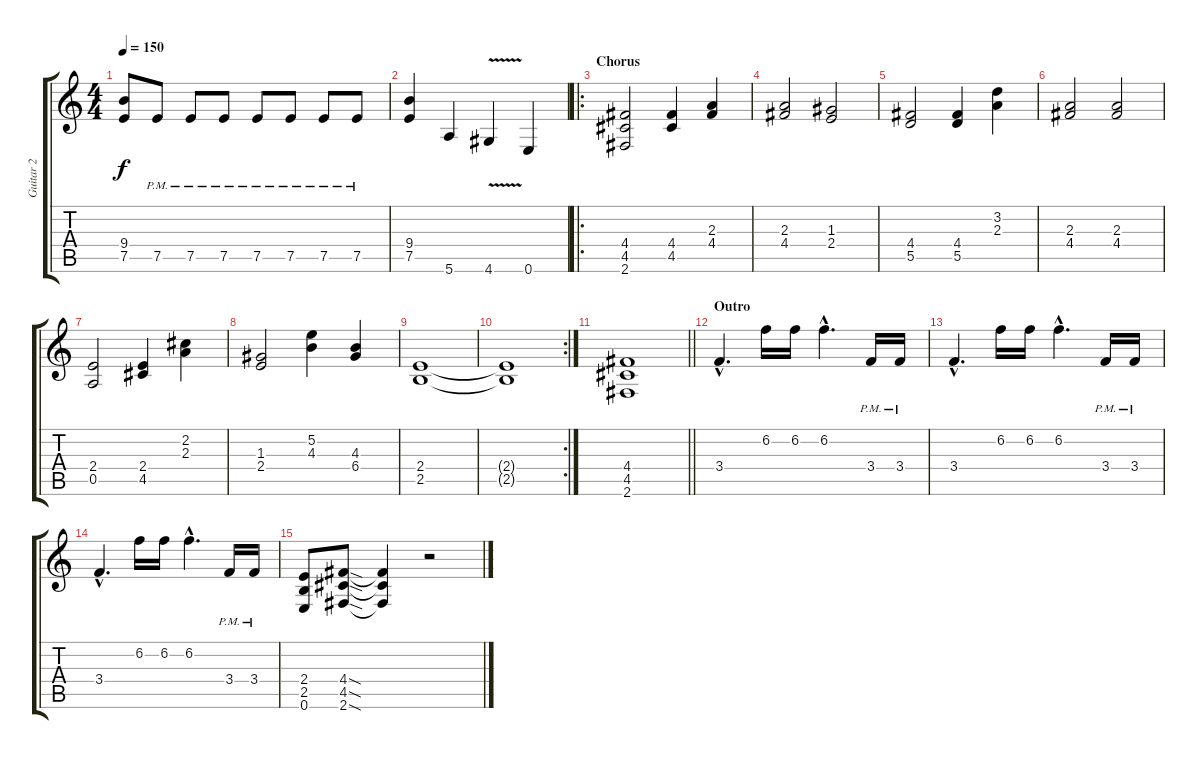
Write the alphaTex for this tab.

\track ("Guitar 2" "Guitar 2") {instrument overdrivenguitar}
\staff {score tabs}
\tuning (E4 B3 G3 D3 A2 E2) {hide}
\ts (4 4)
\tempo 150
\clef g2
\ks c
(9.4 7.5).8{dy f} 7.5{pm}.8 7.5{pm}.8 7.5{pm}.8 7.5{pm}.8 7.5{pm}.8 7.5{pm}.8 7.5{pm}.8 |
(9.4 7.5).4 5.6.4 4.6{v}.4 0.6.4 |
\ro
\section ("" "Chorus")
(4.4 4.5 2.6).2 (4.4 4.5).4 (2.3 4.4).4 |
(2.3 4.4).2 (1.3 2.4).2 |
(4.4 5.5).2 (4.4 5.5).4 (3.2 2.3).4 |
(2.3 4.4).2 (2.3 4.4).2 |
(2.4 0.5).2 (2.4 4.5).4 (2.2 2.3).4 |
(1.3 2.4).2 (5.2 4.3).4 (4.3 6.4).4 |
(2.4 2.5).1 |
\rc 2
(2.4{t} 2.5{t}).1 |
\barLineRight lightlight
(4.4 4.5 2.6).1 |
\section ("" "Outro")
3.4{hac}.4{d} 6.2.16 6.2.16 6.2{hac}.4{d} 3.4{pm}.16 3.4{pm}.16 |
3.4{hac}.4{d} 6.2.16 6.2.16 6.2{hac}.4{d} 3.4{pm}.16 3.4{pm}.16 |
3.4{hac}.4{d} 6.2.16 6.2.16 6.2{hac}.4{d} 3.4{pm}.16 3.4{pm}.16 |
(2.4 2.5 0.6).8 (4.4{sod} 4.5{sod} 2.6{sod}).8 (4.4{t} 4.5{t} 2.6{t}).4 r.2
